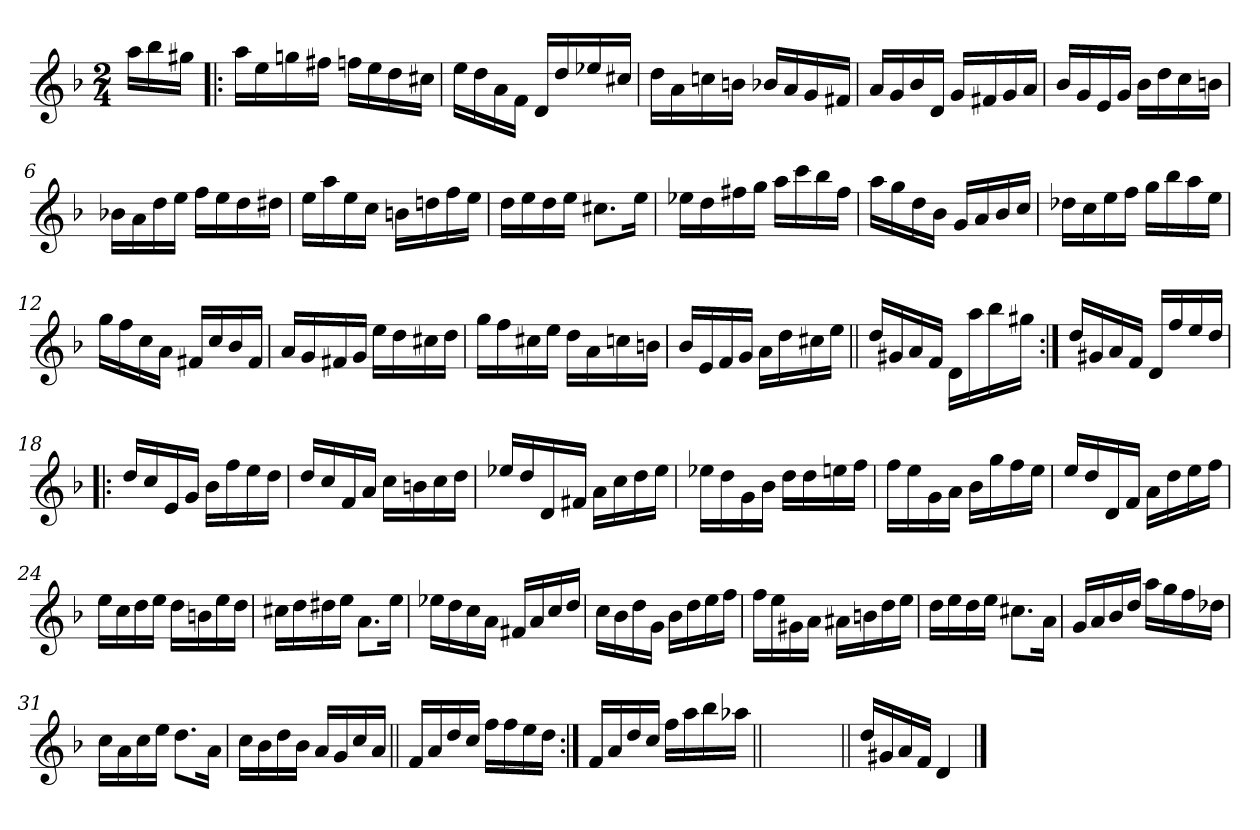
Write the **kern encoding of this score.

**kern
*part1
*staff1
*clefG2
*k[b-]
*F:
*M2/4
=
16aa\LL
16bb-\
16gg#X\JJ
=1!|:
16aa\LL
16ee\
16ggn\
16ff#X\JJ
16ffn\LL
16ee\
16dd\
16cc#X\JJ
=2
16ee\LL
16dd\
16a\
16f\JJ
16d/LL
16dd/
16ee-X/
16cc#X/JJ
=3
16dd\LL
16a\
16ccn\
16bn\JJ
16b-X/LL
16a/
16g/
16f#X/JJ
=4
16a/LL
16g/
16b-/
16d/JJ
16g/LL
16f#X/
16g/
16a/JJ
!!LO:LB:g=z
=5
16b-/LL
16g/
16e/
16g/JJ
16b-\LL
16dd\
16cc\
16bn\JJ
=6
16b-X\LL
16a\
16dd\
16ee\JJ
16ff\LL
16ee\
16dd\
16dd#X\JJ
=7
16ee\LL
16aa\
16ee\
16cc\JJ
16bn\LL
16ddn\
16ff\
16ee\JJ
=8
16dd\LL
16ee\
16dd\
16ee\JJ
8.cc#X\L
16ee\Jk
!!LO:LB:g=z
=9
16ee-X\LL
16dd\
16ff#X\
16gg\JJ
16aa\LL
16ccc\
16bb-\
16ff#\JJ
=10
16aa\LL
16gg\
16dd\
16b-\JJ
16g/LL
16a/
16b-/
16cc/JJ
=11
16dd-X\LL
16cc\
16ee\
16ff\JJ
16gg\LL
16bb-\
16aa\
16ee\JJ
=12
16gg\LL
16ff\
16cc\
16a\JJ
16f#X/LL
16cc/
16b-/
16f#/JJ
!!LO:LB:g=z
=13
16a/LL
16g/
16f#X/
16g/JJ
16ee\LL
16dd\
16cc#X\
16dd\JJ
=14
16gg\LL
16ff\
16cc#X\
16ee\JJ
16dd\LL
16a\
16ccn\
16bn\JJ
=15
16b-/LL
16e/
16f/
16g/JJ
16a\LL
16dd\
16cc#X\
16ee\JJ
=16||
16dd/LL
16g#X/
16a/
16f/JJ
16d\LL
16aa\
16bb-\
16gg#X\JJ
!!LO:LB:g=z
=17:|!
16dd/LL
16g#X/
16a/
16f/JJ
16d/LL
16ff/
16ee/
16dd/JJ
=18!|:
16dd/LL
16cc/
16e/
16g/JJ
16b-\LL
16ff\
16ee\
16dd\JJ
=19
16dd/LL
16cc/
16f/
16a/JJ
16cc\LL
16bn\
16cc\
16dd\JJ
=20
16ee-X/LL
16dd/
16d/
16f#X/JJ
16a\LL
16cc\
16dd\
16ee-\JJ
!!LO:LB:g=z
=21
16ee-X\LL
16dd\
16g\
16b-\JJ
16dd\LL
16dd\
16een\
16ff\JJ
=22
16ff\LL
16ee\
16g\
16a\JJ
16b-\LL
16gg\
16ff\
16ee\JJ
=23
16ee/LL
16dd/
16d/
16f/JJ
16a\LL
16dd\
16ee\
16ff\JJ
=24
16ee\LL
16cc\
16dd\
16ee\JJ
16dd\LL
16bn\
16ee\
16dd\JJ
!!LO:LB:g=z
=25
16cc#X\LL
16dd\
16dd#X\
16ee\JJ
8.a\L
16ee\Jk
=26
16ee-X\LL
16dd\
16cc\
16a\JJ
16f#X/LL
16a/
16cc/
16dd/JJ
=27
16cc\LL
16b-\
16dd\
16g\JJ
16b-\LL
16dd\
16ee\
16ff\JJ
=28
16ff\LL
16ee\
16g#X\
16a\JJ
16a#X\LL
16bn\
16dd\
16ee\JJ
!!LO:LB:g=z
=29
16dd\LL
16ee\
16dd\
16ee\JJ
8.cc#X\L
16a\Jk
=30
16g/LL
16a/
16b-/
16dd/JJ
16aa\LL
16gg\
16ff\
16dd-X\JJ
=31
16cc\LL
16a\
16cc\
16ee\JJ
8.dd\L
16a\Jk
=32
16cc\LL
16b-\
16dd\
16b-\JJ
16a/LL
16g/
16cc/
16a/JJ
!!LO:LB:g=z
=33||
16f/LL
16a/
16dd/
16cc/JJ
16ff\LL
16ff\
16ee\
16dd\JJ
=34:|!
16f/LL
16a/
16dd/
16cc/JJ
16ff\LL
16aa\
16bb-\
16aa-X\JJ
=35||
*stria0
2ryy
=36||
*stria5
16dd/LL
16g#X/
16a/
16f/JJ
4d/
==
*-
